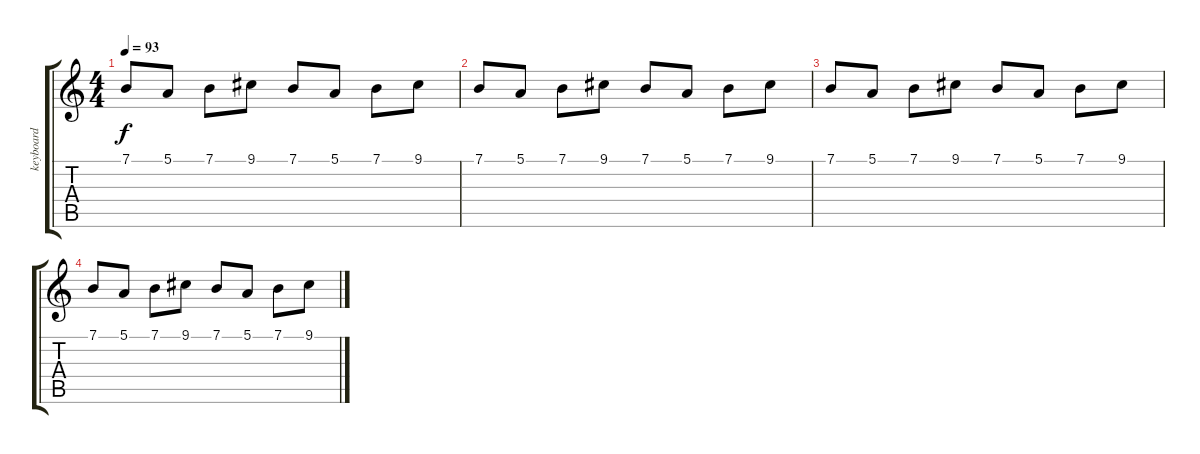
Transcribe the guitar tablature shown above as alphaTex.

\track ("keyboard" "keyboard") {instrument vibraphone}
\staff {score tabs}
\tuning (E4 B3 G3 D3 A2 E2) {hide}
\ts (4 4)
\tempo 93
\clef g2
\ks c
7.1.8{dy f} 5.1.8 7.1.8 9.1.8 7.1.8 5.1.8 7.1.8 9.1.8 |
7.1.8 5.1.8 7.1.8 9.1.8 7.1.8 5.1.8 7.1.8 9.1.8 |
7.1.8 5.1.8 7.1.8 9.1.8 7.1.8 5.1.8 7.1.8 9.1.8 |
7.1.8 5.1.8 7.1.8 9.1.8 7.1.8 5.1.8 7.1.8 9.1.8
